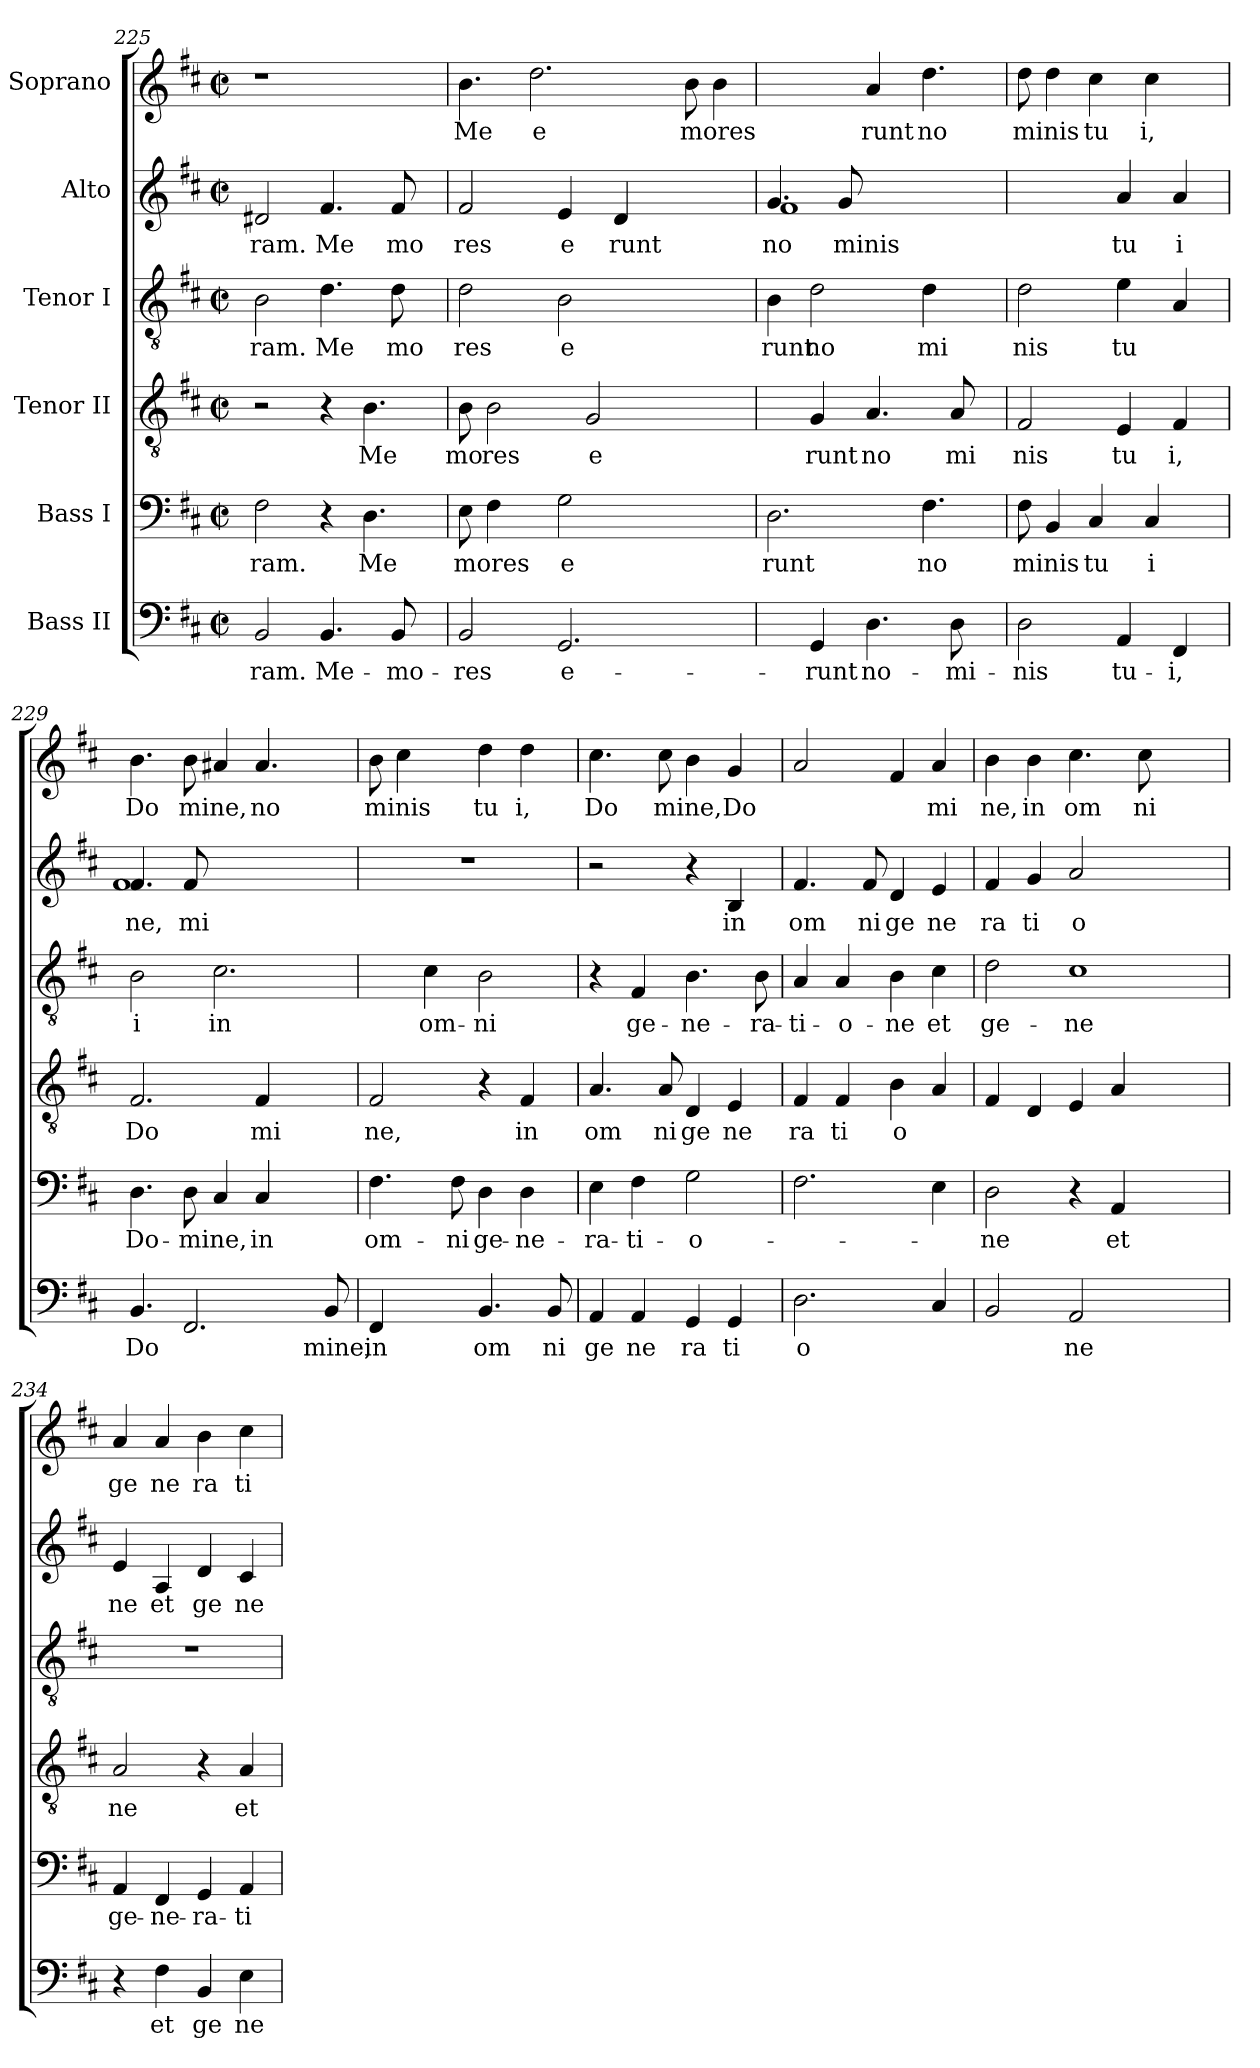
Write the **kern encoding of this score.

**kern	**text	**kern	**text	**kern	**text	**kern	**text	**kern	**text	**kern	**text
*part6	*part6	*part5	*part5	*part4	*part4	*part3	*part3	*part2	*part2	*part1	*part1
*staff6	*staff6	*staff5	*staff5	*staff4	*staff4	*staff3	*staff3	*staff2	*staff2	*staff1	*staff1
*I"Bass II	*	*I"Bass I	*	*I"Tenor II	*	*I"Tenor I	*	*I"Alto	*	*I"Soprano	*
*clefF4	*	*clefF4	*	*clefGv2	*	*clefGv2	*	*clefG2	*	*clefG2	*
*k[f#c#]	*	*k[f#c#]	*	*k[f#c#]	*	*k[f#c#]	*	*k[f#c#]	*	*k[f#c#]	*
*D:	*	*D:	*	*D:	*	*D:	*	*D:	*	*D:	*
*M2/2	*	*M2/2	*	*M2/2	*	*M2/2	*	*M2/2	*	*M2/2	*
*met(c|)	*	*met(c|)	*	*met(c|)	*	*met(c|)	*	*met(c|)	*	*met(c|)	*
=225	=225	=225	=225	=225	=225	=225	=225	=225	=225	=225	=225
!	!LO:LY:b:cj	!	!LO:LY:b:cj	!	!	!	!LO:LY:b:cj	!	!LO:LY:b:cj	!	!
2BB/	ram.	2F#\	ram.	2r	.	2B\	-ram.	2d#X/	ram.	1r	.
!	!LO:LY:b:cj	!	!	!	!	!	!LO:LY:b:cj	!	!LO:LY:b:cj	!	!
4.BB/	Me-	4r	.	4r	.	4.d\	Me	4.f#/	Me	.	.
!	!	!	!LO:LY:b:cj	!	!LO:LY:b:cj	!	!	!	!	!	!
.	.	4.D\	Me	4.B\	Me	.	.	.	.	.	.
!	!LO:LY:b:cj	!	!	!	!	!	!LO:LY:b:cj	!	!LO:LY:b:cj	!	!
8BB/	-mo-	.	.	.	.	8d\	mo	8f#/	mo	.	.
8ryy	.	.	.	.	.	8ryy	.	8ryy	.	8ryy	.
=226	=226	=226	=226	=226	=226	=226	=226	=226	=226	=226	=226
!	!LO:LY:b:cj	!	!LO:LY:b	!	!LO:LY:b:cj	!	!LO:LY:b:cj	!	!LO:LY:b:cj	!	!LO:LY:b:cj
2BB/	-res	8E\	mores	8B\	mo	2d\	res	2f#/	res	4.b\	Me
!	!	!	!	!	!LO:LY:b:cj	!	!	!	!	!	!
.	.	4F#\	.	2B\	res	.	.	.	.	.	.
!	!	!	!	!	!	!	!	!	!	!	!LO:LY:b:cj
.	.	8ryy	.	.	.	.	.	.	.	2.dd\	e
!	!LO:LY:b:cj	!	!LO:LY:b:cj	!	!	!	!LO:LY:b:cj	!	!LO:LY:b:cj	!	!
2.GG/	e-	2G\	e	.	.	2B\	e	4e/	e	.	.
!	!	!	!	!	!LO:LY:b:cj	!	!	!	!	!	!
.	.	.	.	2G/	e	.	.	.	.	.	.
!	!	!	!	!	!	!	!	!	!LO:LY:b:cj	!	!
.	.	.	.	.	.	.	.	4d/	runt	.	.
.	.	2ryy	.	.	.	2ryy	.	2ryy	.	.	.
!	!	!	!	!	!	!	!	!	!	!	!LO:LY:b
.	.	.	.	4.ryy	.	.	.	.	.	8b\	mores
4ryy	.	.	.	.	.	.	.	.	.	4b\	.
=227	=227	=227	=227	=227	=227	=227	=227	=227	=227	=227	=227
!	!	!	!LO:LY:b:cj	!	!	!	!LO:LY:b:cj	!	!LO:LY:b:cj	!	!
*	*	*	*	*	*	*	*	*^	*	*	*
4ryy	.	2.D\	runt	4ryy	.	4B\	runt	4.g/	1f#	no	2ryy	.
!	!LO:LY:b:cj	!	!	!	!LO:LY:b:cj	!	!LO:LY:b:cj	!	!	!	!	!
4GG/	-runt	.	.	4G/	runt	2d\	no	.	.	.	.	.
!	!	!	!	!	!	!	!	!	!	!LO:LY:b	!	!
.	.	.	.	.	.	.	.	8g/	.	minis	.	.
!	!LO:LY:b:cj	!	!	!	!LO:LY:b:cj	!	!	!	!	!	!	!LO:LY:b:cj
4.D\	no-	.	.	4.A/	no	.	.	8ryy	.	.	4a/	runt
.	.	.	.	.	.	.	.	2ryy	.	.	.	.
!	!	!	!LO:LY:b:cj	!	!	!	!LO:LY:b:cj	!	!	!	!	!LO:LY:b:cj
.	.	4.F#\	no	.	.	4d\	mi	.	.	.	4.dd\	no
!	!LO:LY:b:cj	!	!	!	!LO:LY:b:cj	!	!	!	!	!	!	!
8D\	-mi-	.	.	8A/	mi	.	.	.	.	.	.	.
8ryy	.	.	.	8ryy	.	8ryy	.	.	8ryy	.	.	.
=228	=228	=228	=228	=228	=228	=228	=228	=228	=228	=228	=228	=228
!	!LO:LY:b:cj	!	!LO:LY:b	!	!LO:LY:b:cj	!	!LO:LY:b:cj	!	!	!	!	!LO:LY:b
*	*	*	*	*	*	*	*	*v	*v	*	*	*
2D\	-nis	8F#\	minis	2F#/	nis	2d\	nis	2ryy	.	8dd\	minis
.	.	4BB/	.	.	.	.	.	.	.	4dd\	.
!	!	!	!LO:LY:b:cj	!	!	!	!	!	!	!	!LO:LY:b:cj
.	.	4C#/	tu	.	.	.	.	.	.	4cc#\	tu
!	!LO:LY:b:cj	!	!	!	!LO:LY:b:cj	!	!LO:LY:b:cj	!	!LO:LY:b:cj	!	!
4AA/	tu-	.	.	4E/	tu	4e\	tu	4a/	tu	.	.
!	!	!	!LO:LY:b:cj	!	!	!	!	!	!	!	!LO:LY:b:cj
.	.	4C#/	i	.	.	.	.	.	.	4cc#\	i,
!	!LO:LY:b:cj	!	!	!	!LO:LY:b:cj	!	!	!	!LO:LY:b:cj	!	!
4FF#/	-i,	.	.	4F#/	i,	4A/	.	4a/	i	.	.
.	.	8ryy	.	.	.	.	.	.	.	8ryy	.
!!LO:LB:g=z
=229	=229	=229	=229	=229	=229	=229	=229	=229	=229	=229	=229
!	!LO:LY:b:cj	!	!LO:LY:b:cj	!	!LO:LY:b:cj	!	!LO:LY:b:cj	!	!LO:LY:b:cj	!	!
*	*	*	*	*	*	*	*	*^	*	*	*
!	!	!	!	!	!	!	!	!	!	!LO:LY:b:cj	!	!LO:LY:b:cj
4.BB/	Do	4.D\	Do-	2.F#/	Do	2B\	i	4.f#/	1f#	ne,	4.b\	Do
!	!	!	!LO:LY:b	!	!	!	!	!	!	!LO:LY:b:cj	!	!LO:LY:b
2.FF#/	.	8D\	-mine,	.	.	.	.	8f#/	.	mi	8b\	mine,
!	!	!	!	!	!	!	!LO:LY:b:cj	!	!	!	!	!
.	.	4C#/	.	.	.	2.c#\	in	4ryy	.	.	4a#X/	.
!	!	!	!LO:LY:b:cj	!	!LO:LY:b:cj	!	!	!	!	!	!	!LO:LY:b:cj
.	.	4C#/	in	4F#/	mi	.	.	2ryy	.	.	4.a#/	no
.	.	4ryy	.	4ryy	.	.	.	.	4ryy	.	.	.
!	!LO:LY:b	!	!	!	!	!	!	!	!	!	!	!
8BB/	mine,	.	.	.	.	.	.	.	.	.	8ryy	.
*	*	*	*	*	*	*	*	*v	*v	*	*	*
=230	=230	=230	=230	=230	=230	=230	=230	=230	=230	=230	=230
!	!LO:LY:b:cj	!	!LO:LY:b:cj	!	!LO:LY:b:cj	!	!	!	!	!	!LO:LY:b
4FF#/	in	4.F#\	om-	2F#/	ne,	4ryy	.	1r	.	8b\	minis
.	.	.	.	.	.	.	.	.	.	4cc#\	.
!	!	!	!	!	!	!	!LO:LY:b:cj	!	!	!	!
4ryy	.	.	.	.	.	4c#\	om-	.	.	.	.
!	!	!	!LO:LY:b:cj	!	!	!	!	!	!	!	!
.	.	8F#\	-ni	.	.	.	.	.	.	8ryy	.
!	!LO:LY:b:cj	!	!LO:LY:b:cj	!	!	!	!LO:LY:b:cj	!	!	!	!LO:LY:b:cj
4.BB/	om	4D\	ge-	4r	.	2B\	-ni	.	.	4dd\	tu
!	!	!	!LO:LY:b:cj	!	!LO:LY:b:cj	!	!	!	!	!	!LO:LY:b:cj
.	.	4D\	-ne-	4F#/	in	.	.	.	.	4dd\	i,
!	!LO:LY:b:cj	!	!	!	!	!	!	!	!	!	!
8BB/	ni	.	.	.	.	.	.	.	.	.	.
=231	=231	=231	=231	=231	=231	=231	=231	=231	=231	=231	=231
!	!LO:LY:b:cj	!	!LO:LY:b:cj	!	!LO:LY:b:cj	!	!	!	!	!	!LO:LY:b:cj
4AA/	ge	4E\	-ra-	4.A/	om	4r	.	2r	.	4.cc#\	Do
!	!LO:LY:b:cj	!	!LO:LY:b:cj	!	!	!	!LO:LY:b:cj	!	!	!	!
4AA/	ne	4F#\	-ti-	.	.	4F#/	ge-	.	.	.	.
!	!	!	!	!	!LO:LY:b:cj	!	!	!	!	!	!LO:LY:b
.	.	.	.	8A/	ni	.	.	.	.	8cc#\	mine,
!	!LO:LY:b:cj	!	!LO:LY:b:cj	!	!LO:LY:b:cj	!	!LO:LY:b:cj	!	!	!	!
4GG/	ra	2G\	-o-	4D/	ge	4.B\	-ne-	4r	.	4b\	.
!	!LO:LY:b:cj	!	!	!	!LO:LY:b:cj	!	!	!	!LO:LY:b:cj	!	!LO:LY:b
4GG/	ti	.	.	4E/	ne	.	.	4B/	in	4g/	Do
!	!	!	!	!	!	!	!LO:LY:b:cj	!	!	!	!
.	.	.	.	.	.	8B\	-ra-	.	.	.	.
=232	=232	=232	=232	=232	=232	=232	=232	=232	=232	=232	=232
!	!LO:LY:b:cj	!	!	!	!LO:LY:b:cj	!	!LO:LY:b:cj	!	!LO:LY:b:cj	!	!
2.D\	o	2.F#\	.	4F#/	ra	4A/	-ti-	4.f#/	om	2a/	.
!	!	!	!	!	!LO:LY:b:cj	!	!LO:LY:b:cj	!	!	!	!
.	.	.	.	4F#/	ti	4A/	-o-	.	.	.	.
!	!	!	!	!	!	!	!	!	!LO:LY:b:cj	!	!
.	.	.	.	.	.	.	.	8f#/	ni	.	.
!	!	!	!	!	!LO:LY:b:cj	!	!LO:LY:b:cj	!	!LO:LY:b:cj	!	!
.	.	.	.	4B\	o	4B\	-ne	4d/	ge	4f#/	.
!	!	!	!	!	!	!	!LO:LY:b:cj	!	!LO:LY:b:cj	!	!LO:LY:b:cj
4C#/	.	4E\	.	4A/	.	4c#\	et	4e/	ne	4a/	mi
=233	=233	=233	=233	=233	=233	=233	=233	=233	=233	=233	=233
!	!	!	!LO:LY:b:cj	!	!	!	!LO:LY:b:cj	!	!LO:LY:b:cj	!	!LO:LY:b:cj
2BB/	.	2D\	-ne	4F#/	.	2d\	ge-	4f#/	ra	4b\	ne,
!	!	!	!	!	!	!	!	!	!LO:LY:b:cj	!	!LO:LY:b:cj
.	.	.	.	4D/	.	.	.	4g/	ti	4b\	in
!	!LO:LY:b:cj	!	!	!	!	!	!LO:LY:b:cj	!	!LO:LY:b:cj	!	!LO:LY:b:cj
2AA/	ne	4r	.	4E/	.	1c#	-ne-	2a/	o	4.cc#\	om
!	!	!	!LO:LY:b:cj	!	!	!	!	!	!	!	!
.	.	4AA/	et	4A/	.	.	.	.	.	.	.
!	!	!	!	!	!	!	!	!	!	!	!LO:LY:b:cj
.	.	.	.	.	.	.	.	.	.	8cc#\	ni
2ryy	.	2ryy	.	2ryy	.	.	.	2ryy	.	2ryy	.
=234	=234	=234	=234	=234	=234	=234	=234	=234	=234	=234	=234
!	!	!	!LO:LY:b:cj	!	!LO:LY:b:cj	!	!	!	!LO:LY:b:cj	!	!LO:LY:b:cj
4r	.	4AA/	ge-	2A/	ne	1r	.	4e/	ne	4a/	ge
!	!LO:LY:b:cj	!	!LO:LY:b:cj	!	!	!	!	!	!LO:LY:b:cj	!	!LO:LY:b:cj
4F#\	et	4FF#/	-ne-	.	.	.	.	4A/	et	4a/	ne
!	!LO:LY:b:cj	!	!LO:LY:b:cj	!	!	!	!	!	!LO:LY:b:cj	!	!LO:LY:b:cj
4BB/	ge	4GG/	-ra-	4r	.	.	.	4d/	ge	4b\	ra
!	!LO:LY:b:cj	!	!LO:LY:b:cj	!	!LO:LY:b:cj	!	!	!	!LO:LY:b:cj	!	!LO:LY:b:cj
4E\	ne	4AA/	-ti-	4A/	et	.	.	4c#/	ne	4cc#\	ti
=	=	=	=	=	=	=	=	=	=	=	=
*-	*-	*-	*-	*-	*-	*-	*-	*-	*-	*-	*-
